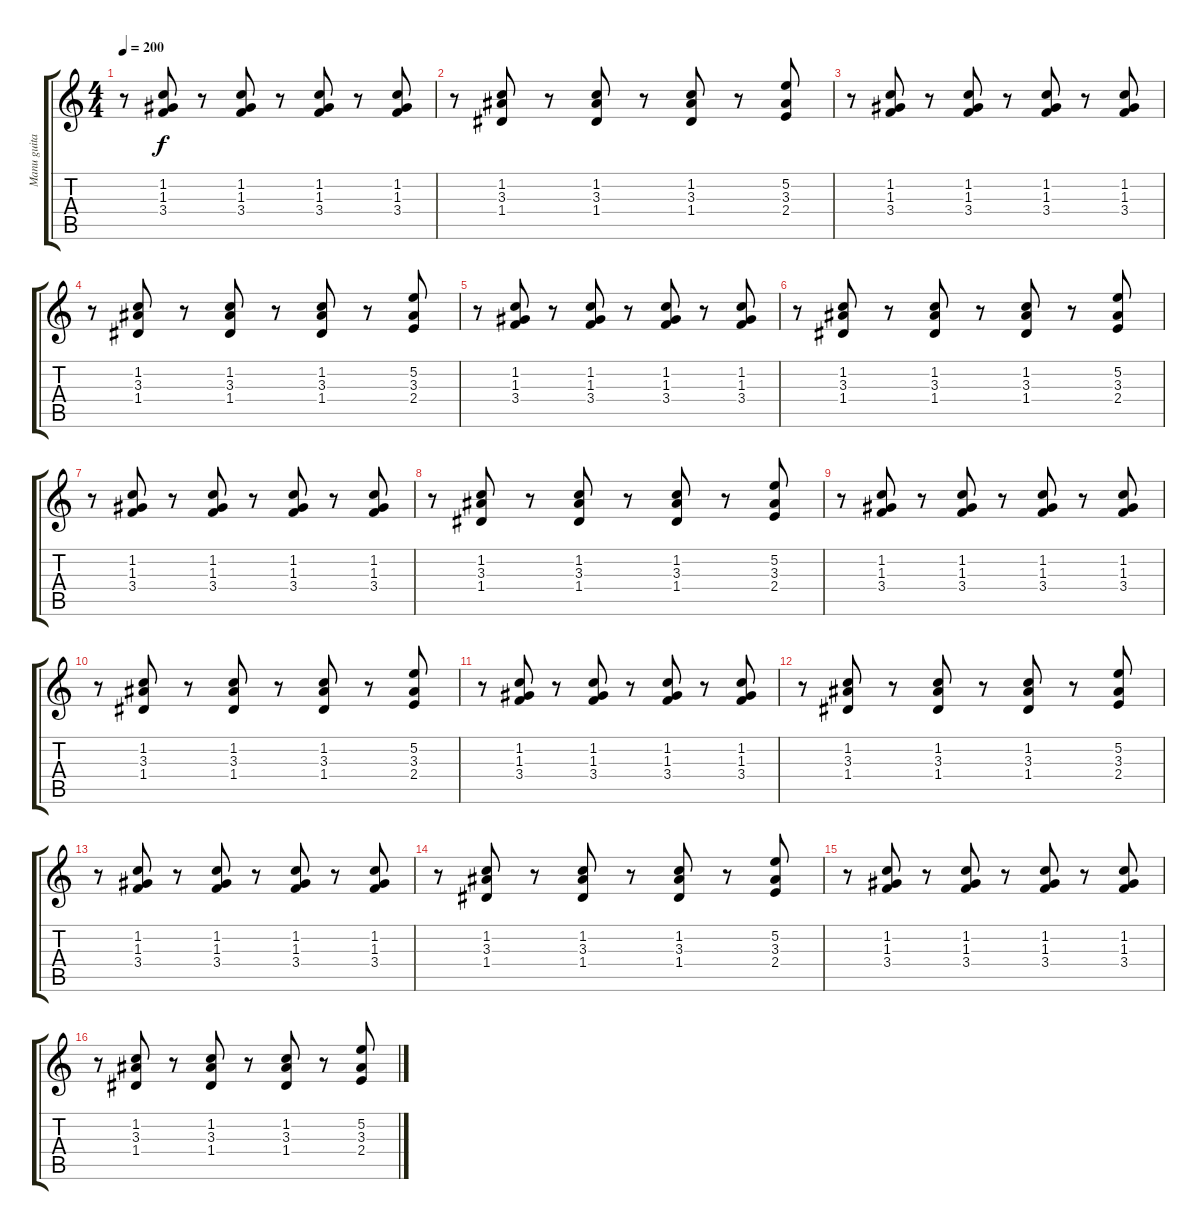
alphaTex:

\track ("Manu guitare (2)" "Manu guita") {instrument acousticguitarnylon}
\staff {score tabs}
\tuning (E4 B3 G3 D3 A2 E2) {hide}
\ts (4 4)
\tempo 200
\clef g2
\ks c
r.8{dy f instrument acousticguitarnylon} (1.2 1.3 3.4).8 r.8 (1.2 1.3 3.4).8 r.8 (1.2 1.3 3.4).8 r.8 (1.2 1.3 3.4).8 |
r.8 (1.2 3.3 1.4).8 r.8 (1.2 3.3 1.4).8 r.8 (1.2 3.3 1.4).8 r.8 (5.2 3.3 2.4).8 |
r.8 (1.2 1.3 3.4).8 r.8 (1.2 1.3 3.4).8 r.8 (1.2 1.3 3.4).8 r.8 (1.2 1.3 3.4).8 |
r.8 (1.2 3.3 1.4).8 r.8 (1.2 3.3 1.4).8 r.8 (1.2 3.3 1.4).8 r.8 (5.2 3.3 2.4).8 |
r.8 (1.2 1.3 3.4).8 r.8 (1.2 1.3 3.4).8 r.8 (1.2 1.3 3.4).8 r.8 (1.2 1.3 3.4).8 |
r.8 (1.2 3.3 1.4).8 r.8 (1.2 3.3 1.4).8 r.8 (1.2 3.3 1.4).8 r.8 (5.2 3.3 2.4).8 |
r.8 (1.2 1.3 3.4).8 r.8 (1.2 1.3 3.4).8 r.8 (1.2 1.3 3.4).8 r.8 (1.2 1.3 3.4).8 |
r.8 (1.2 3.3 1.4).8 r.8 (1.2 3.3 1.4).8 r.8 (1.2 3.3 1.4).8 r.8 (5.2 3.3 2.4).8 |
r.8 (1.2 1.3 3.4).8 r.8 (1.2 1.3 3.4).8 r.8 (1.2 1.3 3.4).8 r.8 (1.2 1.3 3.4).8 |
r.8 (1.2 3.3 1.4).8 r.8 (1.2 3.3 1.4).8 r.8 (1.2 3.3 1.4).8 r.8 (5.2 3.3 2.4).8 |
r.8 (1.2 1.3 3.4).8 r.8 (1.2 1.3 3.4).8 r.8 (1.2 1.3 3.4).8 r.8 (1.2 1.3 3.4).8 |
r.8 (1.2 3.3 1.4).8 r.8 (1.2 3.3 1.4).8 r.8 (1.2 3.3 1.4).8 r.8 (5.2 3.3 2.4).8 |
r.8 (1.2 1.3 3.4).8 r.8 (1.2 1.3 3.4).8 r.8 (1.2 1.3 3.4).8 r.8 (1.2 1.3 3.4).8 |
r.8 (1.2 3.3 1.4).8 r.8 (1.2 3.3 1.4).8 r.8 (1.2 3.3 1.4).8 r.8 (5.2 3.3 2.4).8 |
r.8 (1.2 1.3 3.4).8 r.8 (1.2 1.3 3.4).8 r.8 (1.2 1.3 3.4).8 r.8 (1.2 1.3 3.4).8 |
r.8 (1.2 3.3 1.4).8 r.8 (1.2 3.3 1.4).8 r.8 (1.2 3.3 1.4).8 r.8 (5.2 3.3 2.4).8
